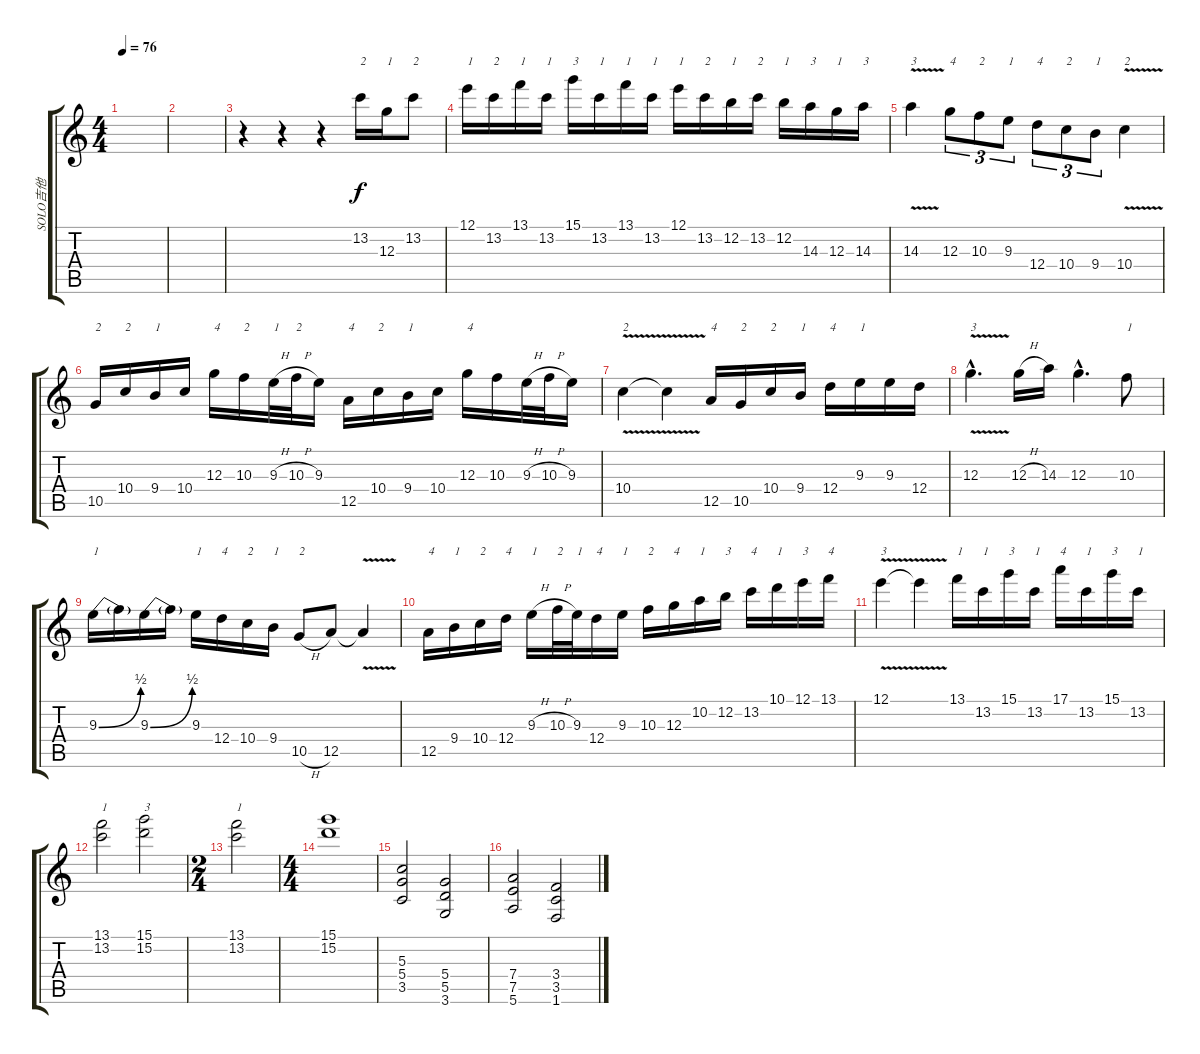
\track ("SOLO吉他" "SOLO吉他") {instrument overdrivenguitar}
\staff {score tabs}
\tuning (E4 B3 G3 D3 A2 E2) {hide}
\ts (4 4)
\tempo 76
\clef g2
\ks c
|
|
r.4 r.4 r.4 13.2.16{txt "2"} 12.3.16{txt "1"} 13.2.8{txt "2"} |
12.1.16{txt "1"} 13.2.16{txt "2"} 13.1.16{txt "1"} 13.2.16{txt "1"} 15.1.16{txt "3"} 13.2.16{txt "1"} 13.1.16{txt "1"} 13.2.16{txt "1"} 12.1.16{txt "1"} 13.2.16{txt "2"} 12.2.16{txt "1"} 13.2.16{txt "2"} 12.2.16{txt "1"} 14.3.16{txt "3"} 12.3.16{txt "1"} 14.3.16{txt "3"} |
14.3{v}.4{txt "3"} 12.3.8{tu (3 2) txt "4"} 10.3.8{tu (3 2) txt "2"} 9.3.8{tu (3 2) txt "1"} 12.4.8{tu (3 2) txt "4"} 10.4.8{tu (3 2) txt "2"} 9.4.8{tu (3 2) txt "1"} 10.4{v}.4{txt "2"} |
10.5.16{txt "2"} 10.4.16{txt "2"} 9.4.16{txt "1"} 10.4.16 12.3.16{txt "4"} 10.3.16{txt "2"} 9.3{h}.32{txt "1"} 10.3{h}.32{txt "2"} 9.3.16 12.5.16{txt "4"} 10.4.16{txt "2"} 9.4.16{txt "1"} 10.4.16 12.3.16{txt "4"} 10.3.16 9.3{h}.32 10.3{h}.32 9.3.16 |
10.4{v}.4{txt "2"} 10.4{t}.4 12.5.16{txt "4"} 10.5.16{txt "2"} 10.4.16{txt "2"} 9.4.16{txt "1"} 12.4.16{txt "4"} 9.3.16{txt "1"} 9.3.16 12.4.16 |
12.3{v hac}.4{d txt "3"} 12.3{h}.16 14.3.16 12.3{hac}.4{d} 10.3.8{txt "1"} |
9.3{be (bend 0 0 60 2)}.16{txt "1"} 9.3{t}.16 9.3{be (bend 0 0 60 2)}.16 9.3{t}.16 9.3.16{txt "1"} 12.4.16{txt "4"} 10.4.16{txt "2"} 9.4.16{txt "1"} 10.5{h}.8{txt "2"} 12.5.8 12.5{v t}.4 |
12.5.16{txt "4"} 9.4.16{txt "1"} 10.4.16{txt "2"} 12.4.16{txt "4"} 9.3{h}.16{txt "1"} 10.3{h}.32{txt "2"} 9.3.32{txt "1"} 12.4.16{txt "4"} 9.3.16{txt "1"} 10.3.16{txt "2"} 12.3.16{txt "4"} 10.2.16{txt "1"} 12.2.16{txt "3"} 13.2.16{txt "4"} 10.1.16{txt "1"} 12.1.16{txt "3"} 13.1.16{txt "4"} |
12.1{v}.4{txt "3"} 12.1{t}.4 13.1.16{txt "1"} 13.2.16{txt "1"} 15.1.16{txt "3"} 13.2.16{txt "1"} 17.1.16{txt "4"} 13.2.16{txt "1"} 15.1.16{txt "3"} 13.2.16{txt "1"} |
(13.1 13.2).2{txt "1"} (15.1 15.2).2{txt "3"} |
\ts (2 4)
(13.1 13.2).2{txt "1"} |
\ts (4 4)
(15.1 15.2).1 |
(5.3 5.4 3.5).2{volume 10} (5.4 5.5 3.6).2 |
(7.4 7.5 5.6).2 (3.4 3.5 1.6).2
